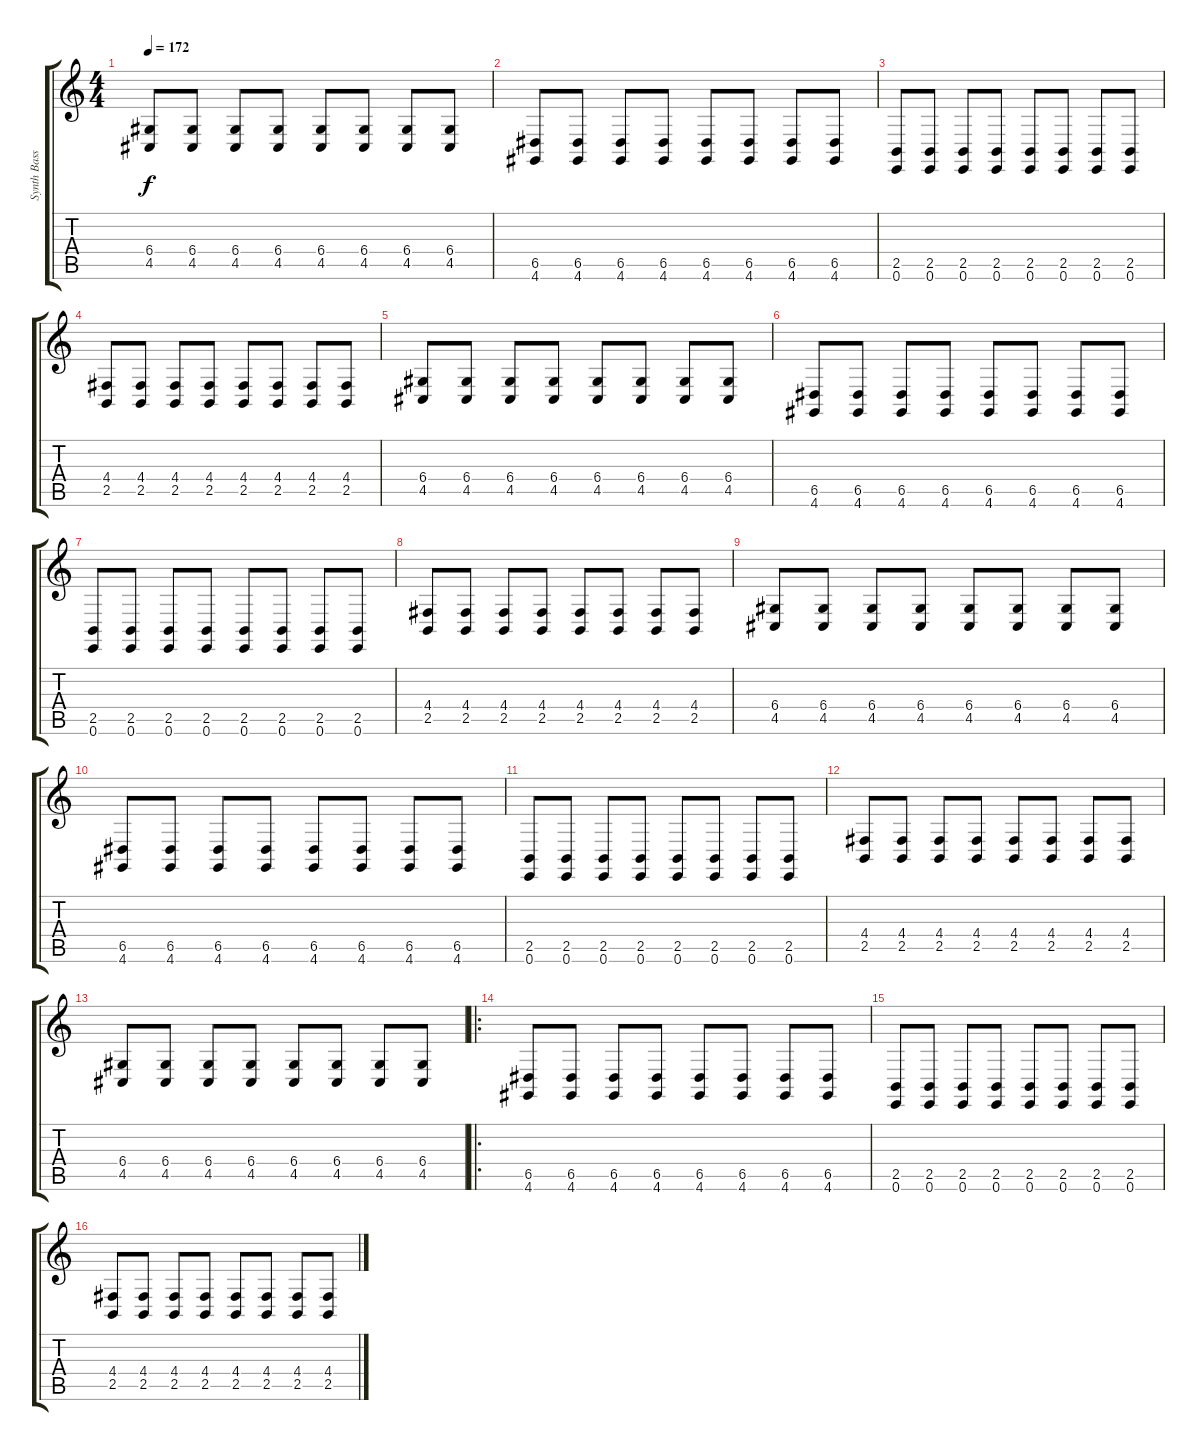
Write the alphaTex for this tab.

\track ("Synth Bass" "Synth Bass") {instrument lead1square}
\staff {score tabs}
\tuning (E4 B3 G3 D3 A2 E2) {hide}
\ts (4 4)
\tempo 172
\clef g2
\ks c
(6.4 4.5).8{dy f} (6.4 4.5).8 (6.4 4.5).8 (6.4 4.5).8 (6.4 4.5).8 (6.4 4.5).8 (6.4 4.5).8 (6.4 4.5).8 |
(6.5 4.6).8 (6.5 4.6).8 (6.5 4.6).8 (6.5 4.6).8 (6.5 4.6).8 (6.5 4.6).8 (6.5 4.6).8 (6.5 4.6).8 |
(2.5 0.6).8 (2.5 0.6).8 (2.5 0.6).8 (2.5 0.6).8 (2.5 0.6).8 (2.5 0.6).8 (2.5 0.6).8 (2.5 0.6).8 |
(4.4 2.5).8 (4.4 2.5).8 (4.4 2.5).8 (4.4 2.5).8 (4.4 2.5).8 (4.4 2.5).8 (4.4 2.5).8 (4.4 2.5).8 |
(6.4 4.5).8 (6.4 4.5).8 (6.4 4.5).8 (6.4 4.5).8 (6.4 4.5).8 (6.4 4.5).8 (6.4 4.5).8 (6.4 4.5).8 |
(6.5 4.6).8 (6.5 4.6).8 (6.5 4.6).8 (6.5 4.6).8 (6.5 4.6).8 (6.5 4.6).8 (6.5 4.6).8 (6.5 4.6).8 |
(2.5 0.6).8 (2.5 0.6).8 (2.5 0.6).8 (2.5 0.6).8 (2.5 0.6).8 (2.5 0.6).8 (2.5 0.6).8 (2.5 0.6).8 |
(4.4 2.5).8 (4.4 2.5).8 (4.4 2.5).8 (4.4 2.5).8 (4.4 2.5).8 (4.4 2.5).8 (4.4 2.5).8 (4.4 2.5).8 |
(6.4 4.5).8 (6.4 4.5).8 (6.4 4.5).8 (6.4 4.5).8 (6.4 4.5).8 (6.4 4.5).8 (6.4 4.5).8 (6.4 4.5).8 |
(6.5 4.6).8 (6.5 4.6).8 (6.5 4.6).8 (6.5 4.6).8 (6.5 4.6).8 (6.5 4.6).8 (6.5 4.6).8 (6.5 4.6).8 |
(2.5 0.6).8 (2.5 0.6).8 (2.5 0.6).8 (2.5 0.6).8 (2.5 0.6).8 (2.5 0.6).8 (2.5 0.6).8 (2.5 0.6).8 |
(4.4 2.5).8 (4.4 2.5).8 (4.4 2.5).8 (4.4 2.5).8 (4.4 2.5).8 (4.4 2.5).8 (4.4 2.5).8 (4.4 2.5).8 |
(6.4 4.5).8 (6.4 4.5).8 (6.4 4.5).8 (6.4 4.5).8 (6.4 4.5).8 (6.4 4.5).8 (6.4 4.5).8 (6.4 4.5).8 |
\ro
(6.5 4.6).8 (6.5 4.6).8 (6.5 4.6).8 (6.5 4.6).8 (6.5 4.6).8 (6.5 4.6).8 (6.5 4.6).8 (6.5 4.6).8 |
(2.5 0.6).8 (2.5 0.6).8 (2.5 0.6).8 (2.5 0.6).8 (2.5 0.6).8 (2.5 0.6).8 (2.5 0.6).8 (2.5 0.6).8 |
(4.4 2.5).8 (4.4 2.5).8 (4.4 2.5).8 (4.4 2.5).8 (4.4 2.5).8 (4.4 2.5).8 (4.4 2.5).8 (4.4 2.5).8
